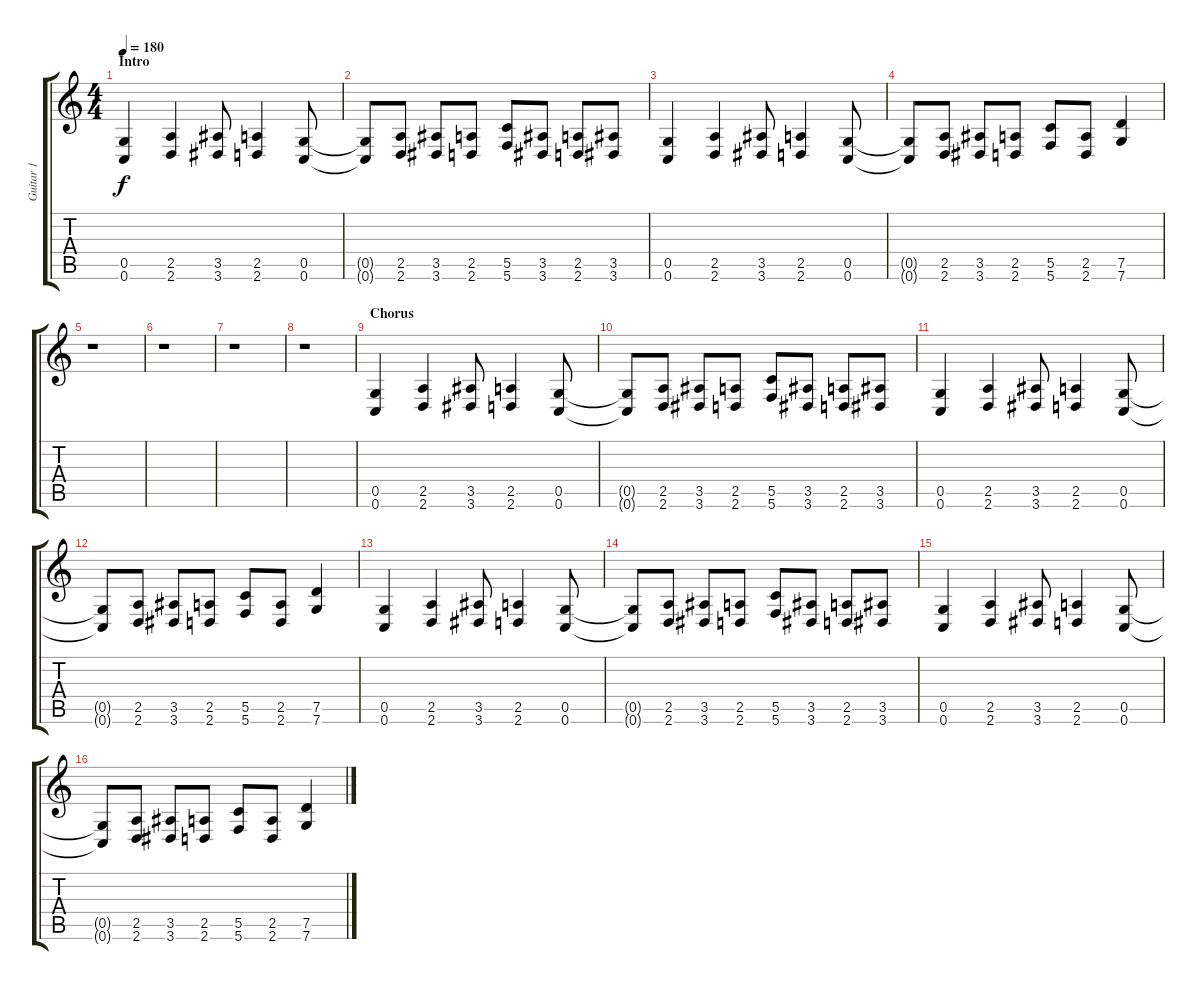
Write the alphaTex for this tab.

\track ("Guitar 1" "Guitar 1") {instrument distortionguitar}
\staff {score tabs}
\tuning (D4 A3 F3 C3 G2 C2) {hide}
\ts (4 4)
\section ("" "Intro")
\tempo 180
\clef g2
\ks c
(0.5 0.6).4{dy f instrument distortionguitar} (2.5 2.6).4 (3.5 3.6).8 (2.5 2.6).4 (0.5 0.6).8 |
(0.5{t} 0.6{t}).8 (2.5 2.6).8 (3.5 3.6).8 (2.5 2.6).8 (5.5 5.6).8 (3.5 3.6).8 (2.5 2.6).8 (3.5 3.6).8 |
(0.5 0.6).4 (2.5 2.6).4 (3.5 3.6).8 (2.5 2.6).4 (0.5 0.6).8 |
(0.5{t} 0.6{t}).8 (2.5 2.6).8 (3.5 3.6).8 (2.5 2.6).8 (5.5 5.6).8 (2.5 2.6).8 (7.5 7.6).4 |
r.1 |
r.1 |
r.1 |
r.1 |
\section ("" "Chorus")
(0.5 0.6).4 (2.5 2.6).4 (3.5 3.6).8 (2.5 2.6).4 (0.5 0.6).8 |
(0.5{t} 0.6{t}).8 (2.5 2.6).8 (3.5 3.6).8 (2.5 2.6).8 (5.5 5.6).8 (3.5 3.6).8 (2.5 2.6).8 (3.5 3.6).8 |
(0.5 0.6).4 (2.5 2.6).4 (3.5 3.6).8 (2.5 2.6).4 (0.5 0.6).8 |
(0.5{t} 0.6{t}).8 (2.5 2.6).8 (3.5 3.6).8 (2.5 2.6).8 (5.5 5.6).8 (2.5 2.6).8 (7.5 7.6).4 |
(0.5 0.6).4 (2.5 2.6).4 (3.5 3.6).8 (2.5 2.6).4 (0.5 0.6).8 |
(0.5{t} 0.6{t}).8 (2.5 2.6).8 (3.5 3.6).8 (2.5 2.6).8 (5.5 5.6).8 (3.5 3.6).8 (2.5 2.6).8 (3.5 3.6).8 |
(0.5 0.6).4 (2.5 2.6).4 (3.5 3.6).8 (2.5 2.6).4 (0.5 0.6).8 |
(0.5{t} 0.6{t}).8 (2.5 2.6).8 (3.5 3.6).8 (2.5 2.6).8 (5.5 5.6).8 (2.5 2.6).8 (7.5 7.6).4
